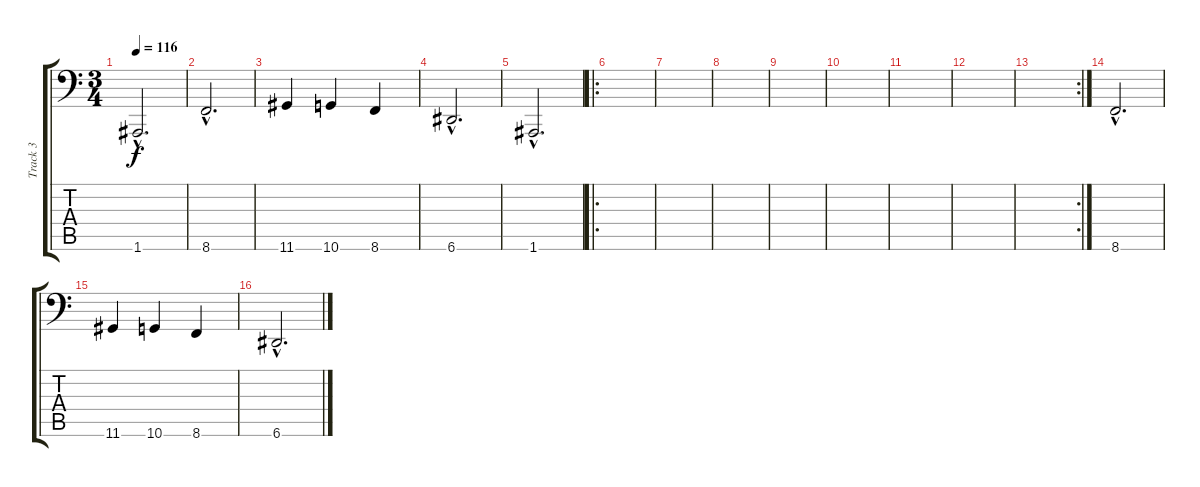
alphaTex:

\track ("Track 3" "Track 3") {instrument cello}
\staff {score tabs}
\tuning (E4 B3 G3 D3 A2 A1) {hide}
\ts (3 4)
\tempo 116
\clef f4
\ks c
1.6{hac}.2{d dy f} |
8.6{hac}.2{d} |
11.6.4 10.6.4 8.6.4 |
6.6{hac}.2{d} |
1.6{hac}.2{d} |
\ro
|
|
|
|
|
|
|
\rc 2
|
8.6{hac}.2{d} |
11.6.4 10.6.4 8.6.4 |
6.6{hac}.2{d}
